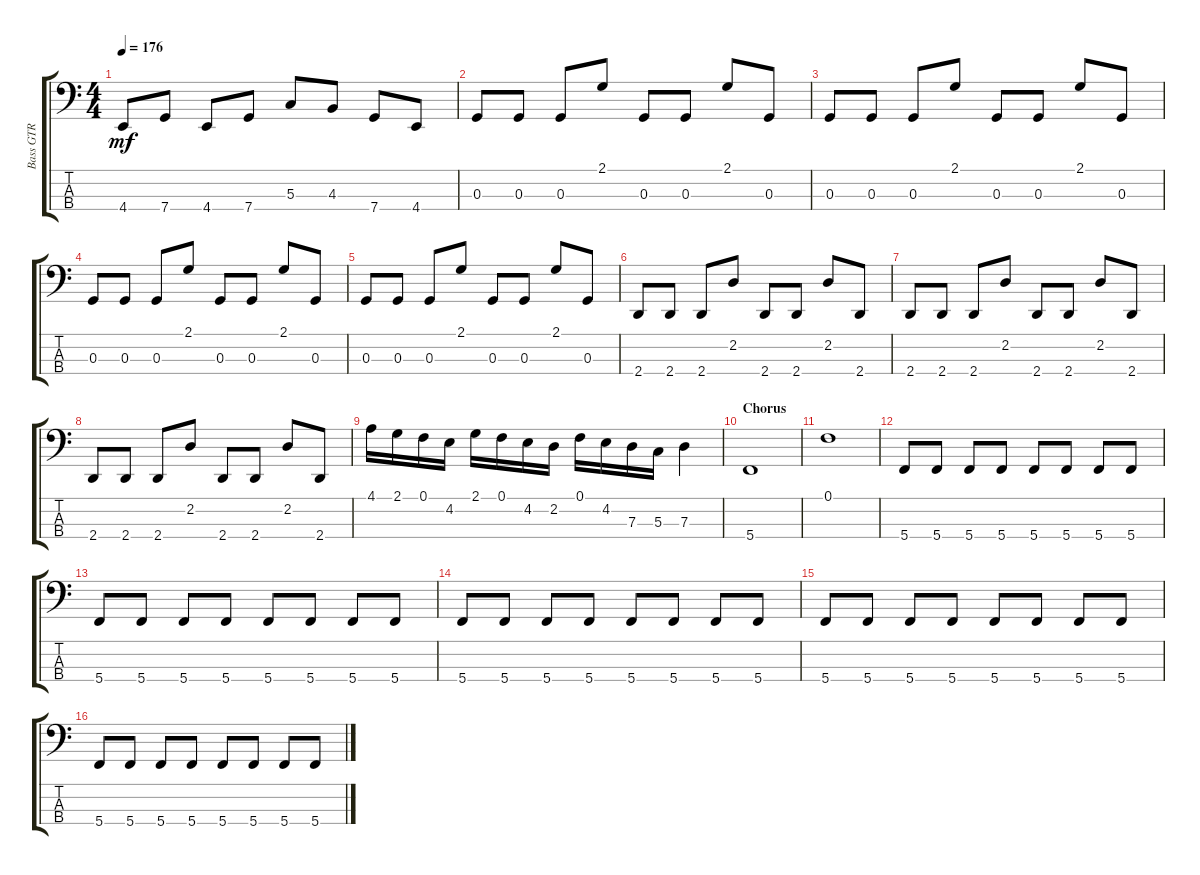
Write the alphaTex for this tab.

\track ("Bass GTR" "Bass GTR") {instrument electricbassfinger}
\staff {score tabs}
\tuning (F2 C2 G1 C1) {hide}
\ts (4 4)
\tempo 176
\clef f4
\ks aminor
4.4.8{dy mf} 7.4.8 4.4.8 7.4.8 5.3.8 4.3.8 7.4.8 4.4.8 |
0.3.8 0.3.8 0.3.8 2.1.8 0.3.8 0.3.8 2.1.8 0.3.8 |
0.3.8 0.3.8 0.3.8 2.1.8 0.3.8 0.3.8 2.1.8 0.3.8 |
0.3.8 0.3.8 0.3.8 2.1.8 0.3.8 0.3.8 2.1.8 0.3.8 |
0.3.8 0.3.8 0.3.8 2.1.8 0.3.8 0.3.8 2.1.8 0.3.8 |
2.4.8 2.4.8 2.4.8 2.2.8 2.4.8 2.4.8 2.2.8 2.4.8 |
2.4.8 2.4.8 2.4.8 2.2.8 2.4.8 2.4.8 2.2.8 2.4.8 |
2.4.8 2.4.8 2.4.8 2.2.8 2.4.8 2.4.8 2.2.8 2.4.8 |
4.1.16 2.1.16 0.1.16 4.2.16 2.1.16 0.1.16 4.2.16 2.2.16 0.1.16 4.2.16 7.3.16 5.3.16 7.3.4 |
\section ("" "Chorus")
5.4.1 |
0.1.1 |
5.4.8 5.4.8 5.4.8 5.4.8 5.4.8 5.4.8 5.4.8 5.4.8 |
5.4.8 5.4.8 5.4.8 5.4.8 5.4.8 5.4.8 5.4.8 5.4.8 |
5.4.8 5.4.8 5.4.8 5.4.8 5.4.8 5.4.8 5.4.8 5.4.8 |
5.4.8 5.4.8 5.4.8 5.4.8 5.4.8 5.4.8 5.4.8 5.4.8 |
5.4.8 5.4.8 5.4.8 5.4.8 5.4.8 5.4.8 5.4.8 5.4.8
